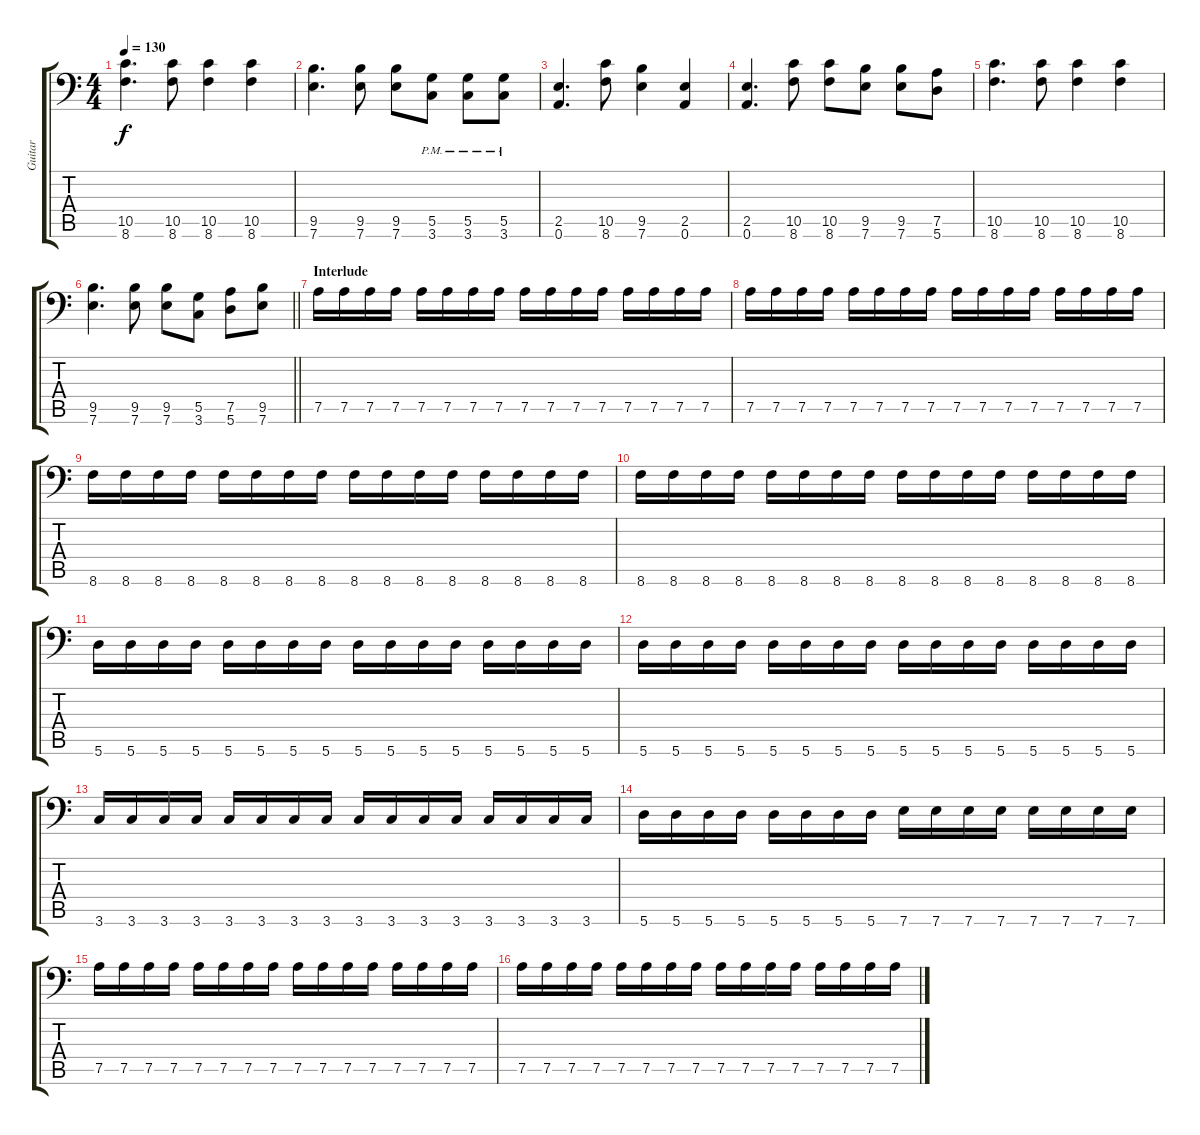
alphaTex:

\track ("Guitar" "Guitar") {instrument overdrivenguitar}
\staff {score tabs}
\tuning (A3 E3 C3 G2 D2 A1) {hide}
\ts (4 4)
\tempo 130
\clef f4
\ks c
(10.5 8.6).4{d dy f} (10.5 8.6).8 (10.5 8.6).4 (10.5 8.6).4 |
(9.5 7.6).4{d} (9.5 7.6).8 (9.5 7.6).8 (5.5{pm} 3.6{pm}).8 (5.5{pm} 3.6{pm}).8 (5.5{pm} 3.6{pm}).8 |
(2.5 0.6).4{d} (10.5 8.6).8 (9.5 7.6).4 (2.5 0.6).4 |
(2.5 0.6).4{d} (10.5 8.6).8 (10.5 8.6).8 (9.5 7.6).8 (9.5 7.6).8 (7.5 5.6).8 |
(10.5 8.6).4{d} (10.5 8.6).8 (10.5 8.6).4 (10.5 8.6).4 |
\barLineRight lightlight
(9.5 7.6).4{d} (9.5 7.6).8 (9.5 7.6).8 (5.5 3.6).8 (7.5 5.6).8 (9.5 7.6).8 |
\section ("" "Interlude")
7.5.16 7.5.16 7.5.16 7.5.16 7.5.16 7.5.16 7.5.16 7.5.16 7.5.16 7.5.16 7.5.16 7.5.16 7.5.16 7.5.16 7.5.16 7.5.16 |
7.5.16 7.5.16 7.5.16 7.5.16 7.5.16 7.5.16 7.5.16 7.5.16 7.5.16 7.5.16 7.5.16 7.5.16 7.5.16 7.5.16 7.5.16 7.5.16 |
8.6.16 8.6.16 8.6.16 8.6.16 8.6.16 8.6.16 8.6.16 8.6.16 8.6.16 8.6.16 8.6.16 8.6.16 8.6.16 8.6.16 8.6.16 8.6.16 |
8.6.16 8.6.16 8.6.16 8.6.16 8.6.16 8.6.16 8.6.16 8.6.16 8.6.16 8.6.16 8.6.16 8.6.16 8.6.16 8.6.16 8.6.16 8.6.16 |
5.6.16 5.6.16 5.6.16 5.6.16 5.6.16 5.6.16 5.6.16 5.6.16 5.6.16 5.6.16 5.6.16 5.6.16 5.6.16 5.6.16 5.6.16 5.6.16 |
5.6.16 5.6.16 5.6.16 5.6.16 5.6.16 5.6.16 5.6.16 5.6.16 5.6.16 5.6.16 5.6.16 5.6.16 5.6.16 5.6.16 5.6.16 5.6.16 |
3.6.16 3.6.16 3.6.16 3.6.16 3.6.16 3.6.16 3.6.16 3.6.16 3.6.16 3.6.16 3.6.16 3.6.16 3.6.16 3.6.16 3.6.16 3.6.16 |
5.6.16 5.6.16 5.6.16 5.6.16 5.6.16 5.6.16 5.6.16 5.6.16 7.6.16 7.6.16 7.6.16 7.6.16 7.6.16 7.6.16 7.6.16 7.6.16 |
7.5.16 7.5.16 7.5.16 7.5.16 7.5.16 7.5.16 7.5.16 7.5.16 7.5.16 7.5.16 7.5.16 7.5.16 7.5.16 7.5.16 7.5.16 7.5.16 |
7.5.16 7.5.16 7.5.16 7.5.16 7.5.16 7.5.16 7.5.16 7.5.16 7.5.16 7.5.16 7.5.16 7.5.16 7.5.16 7.5.16 7.5.16 7.5.16
